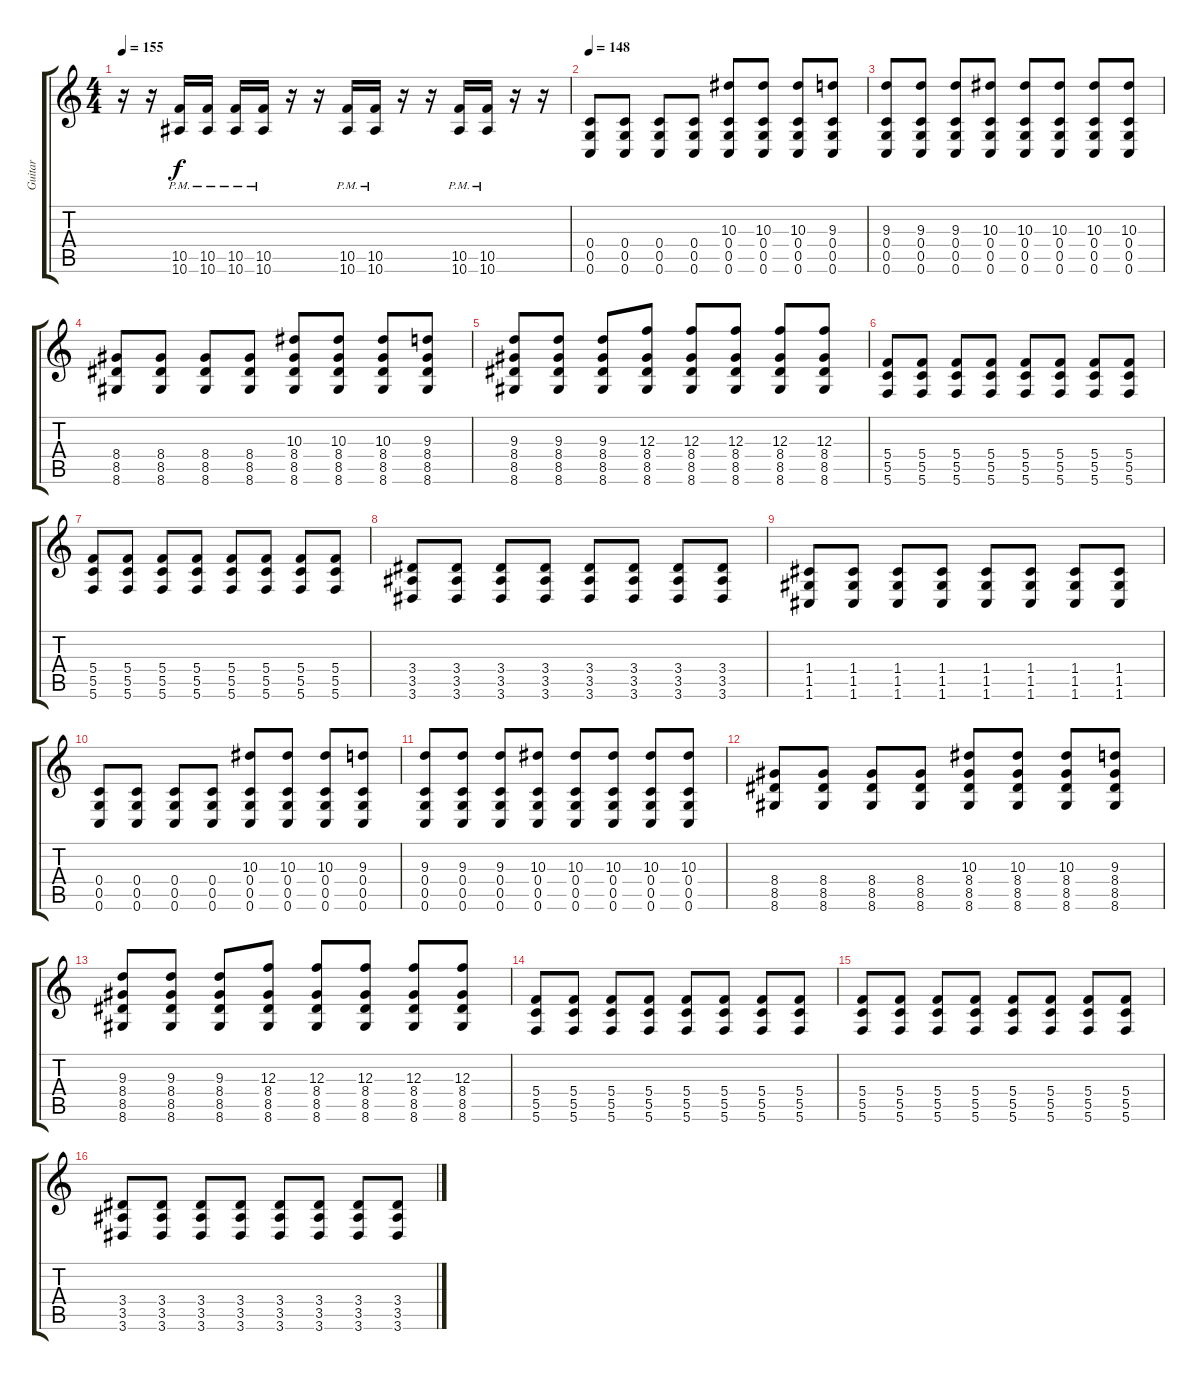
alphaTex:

\track ("Guitar" "Guitar") {instrument overdrivenguitar}
\staff {score tabs}
\tuning (D4 A3 F3 C3 G2 C2) {hide}
\ts (4 4)
\tempo 155
\clef g2
\ks c
r.16{dy f} r.16 (10.5{pm} 10.6{pm}).16 (10.5{pm} 10.6{pm}).16 (10.5{pm} 10.6{pm}).16 (10.5{pm} 10.6{pm}).16 r.16 r.16 (10.5{pm} 10.6{pm}).16 (10.5{pm} 10.6{pm}).16 r.16 r.16 (10.5{pm} 10.6{pm}).16 (10.5{pm} 10.6{pm}).16 r.16 r.16 |
\tempo 148
(0.4 0.5 0.6).8 (0.4 0.5 0.6).8 (0.4 0.5 0.6).8 (0.4 0.5 0.6).8 (10.3 0.4 0.5 0.6).8 (10.3 0.4 0.5 0.6).8 (10.3 0.4 0.5 0.6).8 (9.3 0.4 0.5 0.6).8 |
(9.3 0.4 0.5 0.6).8 (9.3 0.4 0.5 0.6).8 (9.3 0.4 0.5 0.6).8 (10.3 0.4 0.5 0.6).8 (10.3 0.4 0.5 0.6).8 (10.3 0.4 0.5 0.6).8 (10.3 0.4 0.5 0.6).8 (10.3 0.4 0.5 0.6).8 |
(8.4 8.5 8.6).8 (8.4 8.5 8.6).8 (8.4 8.5 8.6).8 (8.4 8.5 8.6).8 (10.3 8.4 8.5 8.6).8 (10.3 8.4 8.5 8.6).8 (10.3 8.4 8.5 8.6).8 (9.3 8.4 8.5 8.6).8 |
(9.3 8.4 8.5 8.6).8 (9.3 8.4 8.5 8.6).8 (9.3 8.4 8.5 8.6).8 (12.3 8.4 8.5 8.6).8 (12.3 8.4 8.5 8.6).8 (12.3 8.4 8.5 8.6).8 (12.3 8.4 8.5 8.6).8 (12.3 8.4 8.5 8.6).8 |
(5.4 5.5 5.6).8 (5.4 5.5 5.6).8 (5.4 5.5 5.6).8 (5.4 5.5 5.6).8 (5.4 5.5 5.6).8 (5.4 5.5 5.6).8 (5.4 5.5 5.6).8 (5.4 5.5 5.6).8 |
(5.4 5.5 5.6).8 (5.4 5.5 5.6).8 (5.4 5.5 5.6).8 (5.4 5.5 5.6).8 (5.4 5.5 5.6).8 (5.4 5.5 5.6).8 (5.4 5.5 5.6).8 (5.4 5.5 5.6).8 |
(3.4 3.5 3.6).8 (3.4 3.5 3.6).8 (3.4 3.5 3.6).8 (3.4 3.5 3.6).8 (3.4 3.5 3.6).8 (3.4 3.5 3.6).8 (3.4 3.5 3.6).8 (3.4 3.5 3.6).8 |
(1.4 1.5 1.6).8 (1.4 1.5 1.6).8 (1.4 1.5 1.6).8 (1.4 1.5 1.6).8 (1.4 1.5 1.6).8 (1.4 1.5 1.6).8 (1.4 1.5 1.6).8 (1.4 1.5 1.6).8 |
(0.4 0.5 0.6).8 (0.4 0.5 0.6).8 (0.4 0.5 0.6).8 (0.4 0.5 0.6).8 (10.3 0.4 0.5 0.6).8 (10.3 0.4 0.5 0.6).8 (10.3 0.4 0.5 0.6).8 (9.3 0.4 0.5 0.6).8 |
(9.3 0.4 0.5 0.6).8 (9.3 0.4 0.5 0.6).8 (9.3 0.4 0.5 0.6).8 (10.3 0.4 0.5 0.6).8 (10.3 0.4 0.5 0.6).8 (10.3 0.4 0.5 0.6).8 (10.3 0.4 0.5 0.6).8 (10.3 0.4 0.5 0.6).8 |
(8.4 8.5 8.6).8 (8.4 8.5 8.6).8 (8.4 8.5 8.6).8 (8.4 8.5 8.6).8 (10.3 8.4 8.5 8.6).8 (10.3 8.4 8.5 8.6).8 (10.3 8.4 8.5 8.6).8 (9.3 8.4 8.5 8.6).8 |
(9.3 8.4 8.5 8.6).8 (9.3 8.4 8.5 8.6).8 (9.3 8.4 8.5 8.6).8 (12.3 8.4 8.5 8.6).8 (12.3 8.4 8.5 8.6).8 (12.3 8.4 8.5 8.6).8 (12.3 8.4 8.5 8.6).8 (12.3 8.4 8.5 8.6).8 |
(5.4 5.5 5.6).8 (5.4 5.5 5.6).8 (5.4 5.5 5.6).8 (5.4 5.5 5.6).8 (5.4 5.5 5.6).8 (5.4 5.5 5.6).8 (5.4 5.5 5.6).8 (5.4 5.5 5.6).8 |
(5.4 5.5 5.6).8 (5.4 5.5 5.6).8 (5.4 5.5 5.6).8 (5.4 5.5 5.6).8 (5.4 5.5 5.6).8 (5.4 5.5 5.6).8 (5.4 5.5 5.6).8 (5.4 5.5 5.6).8 |
(3.4 3.5 3.6).8 (3.4 3.5 3.6).8 (3.4 3.5 3.6).8 (3.4 3.5 3.6).8 (3.4 3.5 3.6).8 (3.4 3.5 3.6).8 (3.4 3.5 3.6).8 (3.4 3.5 3.6).8
